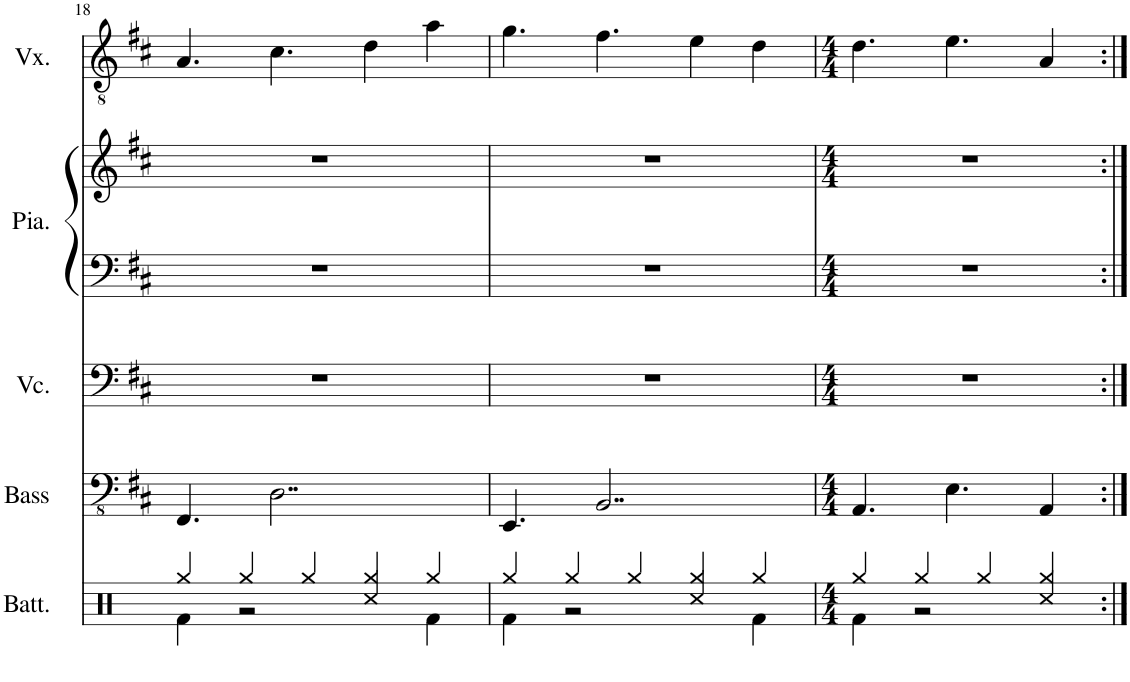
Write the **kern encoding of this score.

**kern	**kern	**kern	**kern	**kern	**kern
*part5	*part4	*part3	*part2	*part2	*part1
*staff6	*staff5	*staff4	*staff3	*staff2	*staff1
*I"Batterie	*I"Basse acoustique	*I"Violoncelle	*I"Piano	*	*I"Voix
*I'Batt.	*I'Bass	*I'Vc.	*I'Pia.	*	*I'Vx.
!!LO:PB:g=z
*clefX	*clefFv4	*clefF4	*clefF4	*clefG2	*clefGv2
*k[]	*k[f#c#]	*k[f#c#]	*k[f#c#]	*k[f#c#]	*k[f#c#]
*M5/4	*M5/4	*M5/4	*M5/4	*M5/4	*M5/4
=18	=18	=18	=18	=18	=18
*^	*	*	*	*	*
4Rgg/	4Rf\	4.FFF#/	4%5r	4%5r	4%5r	4.A/
4Rgg/	2r	.	.	.	.	.
.	.	2..DD\	.	.	.	4.c#\
4Rgg/	.	.	.	.	.	.
4Rgg/	4Rcc/	.	.	.	.	4d\
4Rgg/	4Rf\	.	.	.	.	4a\
=19	=19	=19	=19	=19	=19	=19
4Rgg/	4Rf\	4.EEE/	4%5r	4%5r	4%5r	4.g\
4Rgg/	2r	.	.	.	.	.
.	.	2..BBB/	.	.	.	4.f#\
4Rgg/	.	.	.	.	.	.
4Rgg/	4Rcc/	.	.	.	.	4e\
4Rgg/	4Rf\	.	.	.	.	4d\
=20	=20	=20	=20	=20	=20	=20
*M4/4	*	*M4/4	*M4/4	*M4/4	*M4/4	*M4/4
4Rgg/	4Rf\	4.AAA/	1r	1r	1r	4.d\
4Rgg/	2r	.	.	.	.	.
.	.	4.EE\	.	.	.	4.e\
4Rgg/	.	.	.	.	.	.
4Rgg/	4Rcc/	4AAA/	.	.	.	4A/
*v	*v	*	*	*	*	*
=:|!	=:|!	=:|!	=:|!	=:|!	=:|!
*-	*-	*-	*-	*-	*-
